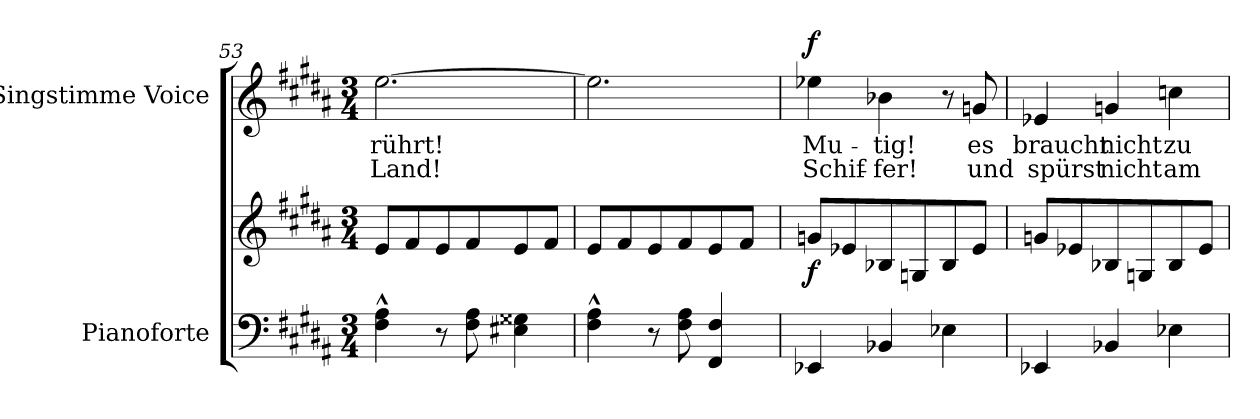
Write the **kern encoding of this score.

**kern	**kern	**dynam	**kern	**text	**text	**dynam
*part2	*part2	*part2	*part1	*part1	*part1	*part1
*staff3	*staff2	*staff2/3	*staff1	*staff1	*staff1	*staff1
*I"Pianoforte	*	*	*I"Singstimme Voice	*	*	*
*I'Pno	*	*	*	*	*	*
*clefF4	*clefG2	*	*clefG2	*	*	*
*k[f#c#g#d#a#]	*k[f#c#g#d#a#]	*	*k[f#c#g#d#a#]	*	*	*
*M3/4	*M3/4	*	*M3/4	*	*	*
=53	=53	=53	=53	=53	=53	=53
4F#\^^ 4A#\^^	8e/L	.	[2.ee\	rührt!	Land!	.
.	8f#/	.	.	.	.	.
8r	8e/	.	.	.	.	.
8F#\ 8A#\	8f#/	.	.	.	.	.
4E#X\ 4G##X\	8e/	.	.	.	.	.
.	8f#/J	.	.	.	.	.
=54	=54	=54	=54	=54	=54	=54
4F#\^^ 4A#\^^	8e/L	.	2.ee\]	.	.	.
.	8f#/	.	.	.	.	.
8r	8e/	.	.	.	.	.
8F#\ 8A#\	8f#/	.	.	.	.	.
4FF#/ 4F#/	8e/	.	.	.	.	.
.	8f#/J	.	.	.	.	.
=55	=55	=55	=55	=55	=55	=55
!	!	!LO:DY:b	!	!	!	!LO:DY:a
4EE-X/	8gn/L	f	4ee-X\	Mu-	Schif-	f
.	8e-X/	.	.	.	.	.
4BB-X/	8B-X/	.	4b-X\	-tig!	-fer!	.
.	8Gn/	.	.	.	.	.
4E-X\	8B-/	.	8r	.	.	.
.	8e-/J	.	8gn/	es	und	.
=56	=56	=56	=56	=56	=56	=56
4EE-X/	8gn/L	.	4e-X/	braucht	spürst	.
.	8e-X/	.	.	.	.	.
4BB-X/	8B-X/	.	4gn/	nicht	nicht	.
.	8Gn/	.	.	.	.	.
4E-X\	8B-/	.	4ccn\	zu	am	.
.	8e-/J	.	.	.	.	.
=	=	=	=	=	=	=
*-	*-	*-	*-	*-	*-	*-
